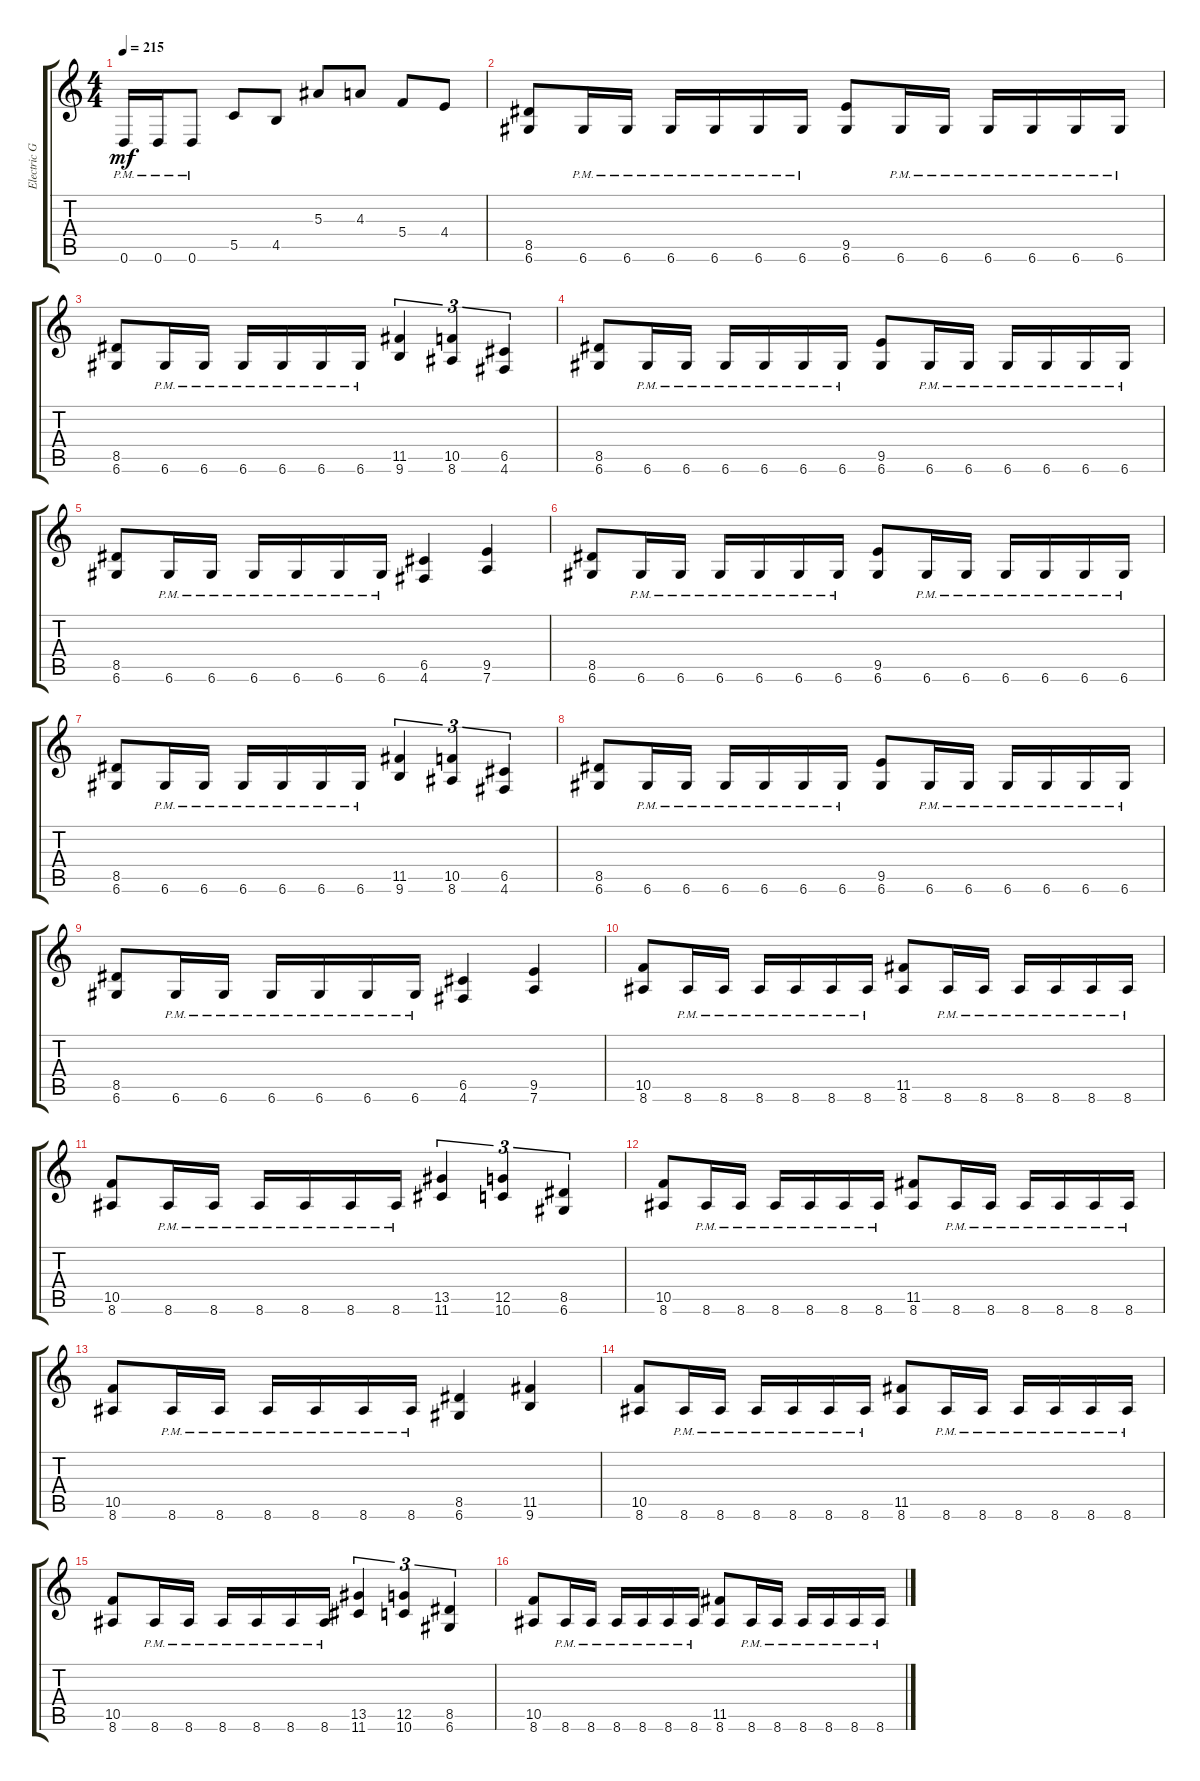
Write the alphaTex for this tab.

\track ("Electric Guitar" "Electric G") {instrument distortionguitar}
\staff {score tabs}
\tuning (D4 A3 F3 C3 G2 D2) {hide}
\ts (4 4)
\tempo 215
\clef g2
\ks c
0.6{pm}.16{dy mf} 0.6{pm}.16 0.6{pm}.8 5.5.8 4.5.8 5.3.8 4.3.8 5.4.8 4.4.8 |
(8.5 6.6).8 6.6{pm}.16 6.6{pm}.16 6.6{pm}.16 6.6{pm}.16 6.6{pm}.16 6.6{pm}.16 (9.5 6.6).8 6.6{pm}.16 6.6{pm}.16 6.6{pm}.16 6.6{pm}.16 6.6{pm}.16 6.6{pm}.16 |
(8.5 6.6).8 6.6{pm}.16 6.6{pm}.16 6.6{pm}.16 6.6{pm}.16 6.6{pm}.16 6.6{pm}.16 (11.5 9.6).4{tu (3 2)} (10.5 8.6).4{tu (3 2)} (6.5 4.6).4{tu (3 2)} |
(8.5 6.6).8 6.6{pm}.16 6.6{pm}.16 6.6{pm}.16 6.6{pm}.16 6.6{pm}.16 6.6{pm}.16 (9.5 6.6).8 6.6{pm}.16 6.6{pm}.16 6.6{pm}.16 6.6{pm}.16 6.6{pm}.16 6.6{pm}.16 |
(8.5 6.6).8 6.6{pm}.16 6.6{pm}.16 6.6{pm}.16 6.6{pm}.16 6.6{pm}.16 6.6{pm}.16 (6.5 4.6).4 (9.5 7.6).4 |
(8.5 6.6).8 6.6{pm}.16 6.6{pm}.16 6.6{pm}.16 6.6{pm}.16 6.6{pm}.16 6.6{pm}.16 (9.5 6.6).8 6.6{pm}.16 6.6{pm}.16 6.6{pm}.16 6.6{pm}.16 6.6{pm}.16 6.6{pm}.16 |
(8.5 6.6).8 6.6{pm}.16 6.6{pm}.16 6.6{pm}.16 6.6{pm}.16 6.6{pm}.16 6.6{pm}.16 (11.5 9.6).4{tu (3 2)} (10.5 8.6).4{tu (3 2)} (6.5 4.6).4{tu (3 2)} |
(8.5 6.6).8 6.6{pm}.16 6.6{pm}.16 6.6{pm}.16 6.6{pm}.16 6.6{pm}.16 6.6{pm}.16 (9.5 6.6).8 6.6{pm}.16 6.6{pm}.16 6.6{pm}.16 6.6{pm}.16 6.6{pm}.16 6.6{pm}.16 |
(8.5 6.6).8 6.6{pm}.16 6.6{pm}.16 6.6{pm}.16 6.6{pm}.16 6.6{pm}.16 6.6{pm}.16 (6.5 4.6).4 (9.5 7.6).4 |
(10.5 8.6).8 8.6{pm}.16 8.6{pm}.16 8.6{pm}.16 8.6{pm}.16 8.6{pm}.16 8.6{pm}.16 (11.5 8.6).8 8.6{pm}.16 8.6{pm}.16 8.6{pm}.16 8.6{pm}.16 8.6{pm}.16 8.6{pm}.16 |
(10.5 8.6).8 8.6{pm}.16 8.6{pm}.16 8.6{pm}.16 8.6{pm}.16 8.6{pm}.16 8.6{pm}.16 (13.5 11.6).4{tu (3 2)} (12.5 10.6).4{tu (3 2)} (8.5 6.6).4{tu (3 2)} |
(10.5 8.6).8 8.6{pm}.16 8.6{pm}.16 8.6{pm}.16 8.6{pm}.16 8.6{pm}.16 8.6{pm}.16 (11.5 8.6).8 8.6{pm}.16 8.6{pm}.16 8.6{pm}.16 8.6{pm}.16 8.6{pm}.16 8.6{pm}.16 |
(10.5 8.6).8 8.6{pm}.16 8.6{pm}.16 8.6{pm}.16 8.6{pm}.16 8.6{pm}.16 8.6{pm}.16 (8.5 6.6).4 (11.5 9.6).4 |
(10.5 8.6).8 8.6{pm}.16 8.6{pm}.16 8.6{pm}.16 8.6{pm}.16 8.6{pm}.16 8.6{pm}.16 (11.5 8.6).8 8.6{pm}.16 8.6{pm}.16 8.6{pm}.16 8.6{pm}.16 8.6{pm}.16 8.6{pm}.16 |
(10.5 8.6).8 8.6{pm}.16 8.6{pm}.16 8.6{pm}.16 8.6{pm}.16 8.6{pm}.16 8.6{pm}.16 (13.5 11.6).4{tu (3 2)} (12.5 10.6).4{tu (3 2)} (8.5 6.6).4{tu (3 2)} |
(10.5 8.6).8 8.6{pm}.16 8.6{pm}.16 8.6{pm}.16 8.6{pm}.16 8.6{pm}.16 8.6{pm}.16 (11.5 8.6).8 8.6{pm}.16 8.6{pm}.16 8.6{pm}.16 8.6{pm}.16 8.6{pm}.16 8.6{pm}.16
